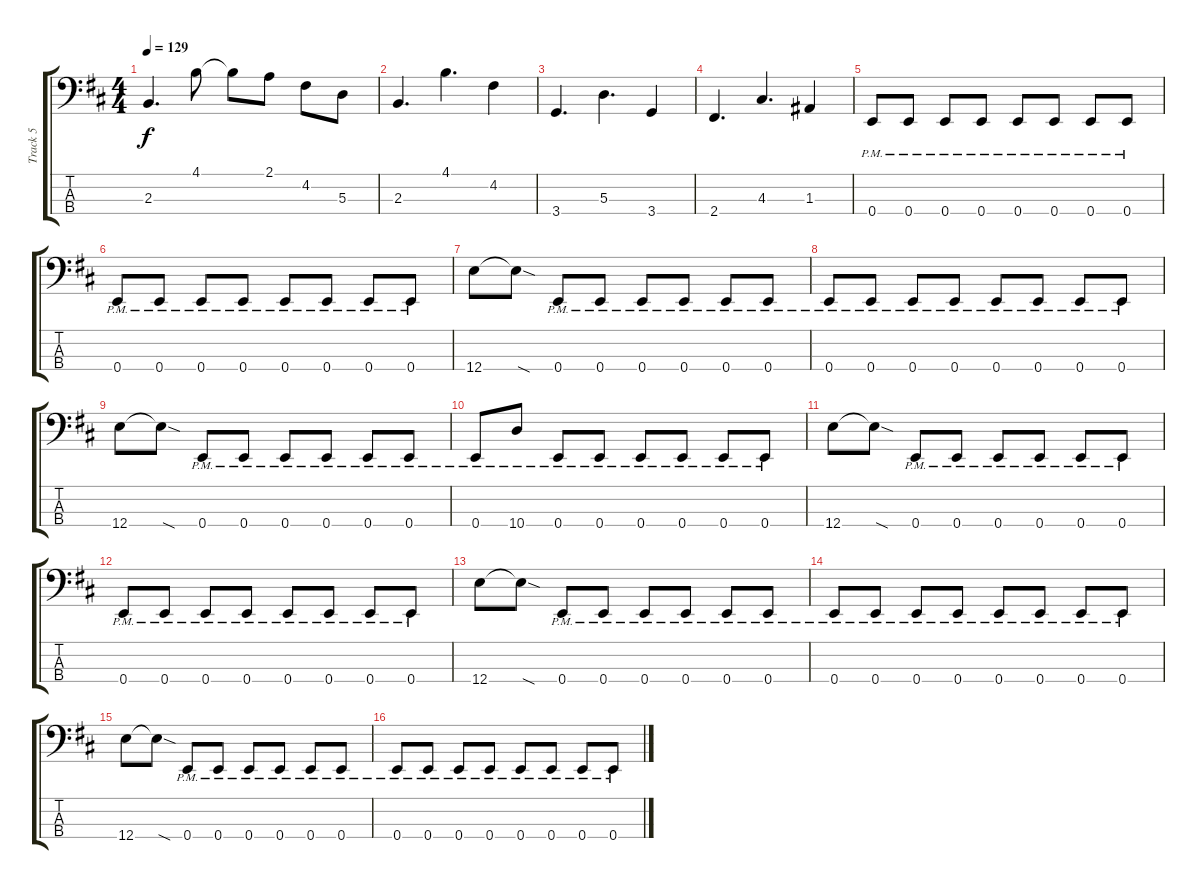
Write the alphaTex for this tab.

\track ("Track 5" "Track 5") {instrument electricbasspick}
\staff {score tabs}
\tuning (G2 D2 A1 E1) {hide}
\ts (4 4)
\tempo 129
\clef f4
\ks bminor
2.3.4{d dy f} 4.1.8 4.1{t}.8 2.1.8 4.2.8 5.3.8 |
2.3.4{d} 4.1.4{d} 4.2.4 |
3.4.4{d} 5.3.4{d} 3.4.4 |
2.4.4{d} 4.3.4{d} 1.3.4 |
0.4{pm}.8 0.4{pm}.8 0.4{pm}.8 0.4{pm}.8 0.4{pm}.8 0.4{pm}.8 0.4{pm}.8 0.4{pm}.8 |
0.4{pm}.8 0.4{pm}.8 0.4{pm}.8 0.4{pm}.8 0.4{pm}.8 0.4{pm}.8 0.4{pm}.8 0.4{pm}.8 |
12.4.8 12.4{sod t}.8 0.4{pm}.8 0.4{pm}.8 0.4{pm}.8 0.4{pm}.8 0.4{pm}.8 0.4{pm}.8 |
0.4{pm}.8 0.4{pm}.8 0.4{pm}.8 0.4{pm}.8 0.4{pm}.8 0.4{pm}.8 0.4{pm}.8 0.4{pm}.8 |
12.4.8 12.4{sod t}.8 0.4{pm}.8 0.4{pm}.8 0.4{pm}.8 0.4{pm}.8 0.4{pm}.8 0.4{pm}.8 |
0.4{pm}.8 10.4{pm}.8 0.4{pm}.8 0.4{pm}.8 0.4{pm}.8 0.4{pm}.8 0.4{pm}.8 0.4{pm}.8 |
12.4.8 12.4{sod t}.8 0.4{pm}.8 0.4{pm}.8 0.4{pm}.8 0.4{pm}.8 0.4{pm}.8 0.4{pm}.8 |
0.4{pm}.8 0.4{pm}.8 0.4{pm}.8 0.4{pm}.8 0.4{pm}.8 0.4{pm}.8 0.4{pm}.8 0.4{pm}.8 |
12.4.8 12.4{sod t}.8 0.4{pm}.8 0.4{pm}.8 0.4{pm}.8 0.4{pm}.8 0.4{pm}.8 0.4{pm}.8 |
0.4{pm}.8 0.4{pm}.8 0.4{pm}.8 0.4{pm}.8 0.4{pm}.8 0.4{pm}.8 0.4{pm}.8 0.4{pm}.8 |
12.4.8 12.4{sod t}.8 0.4{pm}.8 0.4{pm}.8 0.4{pm}.8 0.4{pm}.8 0.4{pm}.8 0.4{pm}.8 |
0.4{pm}.8 0.4{pm}.8 0.4{pm}.8 0.4{pm}.8 0.4{pm}.8 0.4{pm}.8 0.4{pm}.8 0.4{pm}.8
